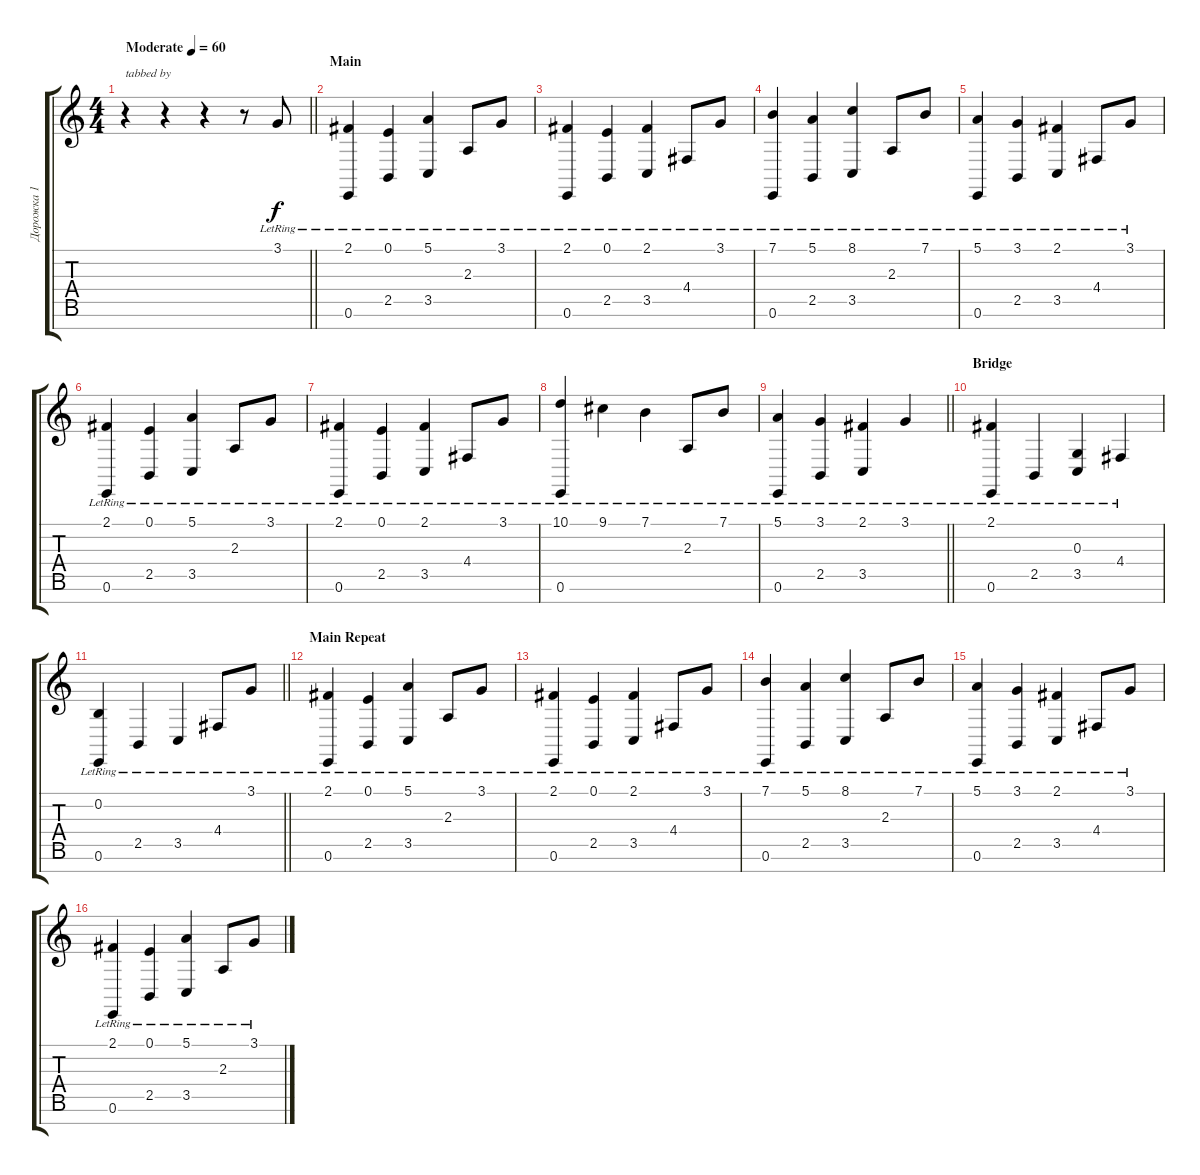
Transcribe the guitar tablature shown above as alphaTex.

\track ("Дорожка 1" "Дорожка 1") {instrument acousticgrandpiano}
\staff {score tabs}
\tuning (E4 B3 G3 D3 A2 E2 B1) {hide}
\ts (4 4)
\tempo (60 "Moderate")
\clef g2
\barLineRight lightlight
\ks c
r.4{txt "tabbed by" dy f instrument acousticgrandpiano} r.4 r.4 r.8 3.1{lr}.8 |
\section ("" "Main")
(2.1{lr} 0.6{lr}).4 (0.1{lr} 2.5{lr}).4 (5.1{lr} 3.5{lr}).4 2.3{lr}.8 3.1{lr}.8 |
(2.1{lr} 0.6{lr}).4 (0.1{lr} 2.5{lr}).4 (2.1{lr} 3.5{lr}).4 4.4{lr}.8 3.1{lr}.8 |
(7.1{lr} 0.6{lr}).4 (5.1{lr} 2.5{lr}).4 (8.1{lr} 3.5{lr}).4 2.3{lr}.8 7.1{lr}.8 |
(5.1{lr} 0.6{lr}).4 (3.1{lr} 2.5{lr}).4 (2.1{lr} 3.5{lr}).4 4.4{lr}.8 3.1{lr}.8 |
(2.1{lr} 0.6{lr}).4 (0.1{lr} 2.5{lr}).4 (5.1{lr} 3.5{lr}).4 2.3{lr}.8 3.1{lr}.8 |
(2.1{lr} 0.6{lr}).4 (0.1{lr} 2.5{lr}).4 (2.1{lr} 3.5{lr}).4 4.4{lr}.8 3.1{lr}.8 |
(10.1{lr} 0.6{lr}).4 9.1{lr}.4 7.1{lr}.4 2.3{lr}.8 7.1{lr}.8 |
\barLineRight lightlight
(5.1{lr} 0.6{lr}).4 (3.1{lr} 2.5{lr}).4 (2.1{lr} 3.5{lr}).4 3.1{lr}.4 |
\section ("" "Bridge")
(2.1{lr} 0.6{lr}).4 2.5{lr}.4 (0.3{lr} 3.5{lr}).4 4.4{lr}.4 |
\barLineRight lightlight
(0.2{lr} 0.6{lr}).4 2.5{lr}.4 3.5{lr}.4 4.4{lr}.8 3.1{lr}.8 |
\section ("" "Main Repeat")
(2.1{lr} 0.6{lr}).4 (0.1{lr} 2.5{lr}).4 (5.1{lr} 3.5{lr}).4 2.3{lr}.8 3.1{lr}.8 |
(2.1{lr} 0.6{lr}).4 (0.1{lr} 2.5{lr}).4 (2.1{lr} 3.5{lr}).4 4.4{lr}.8 3.1{lr}.8 |
(7.1{lr} 0.6{lr}).4 (5.1{lr} 2.5{lr}).4 (8.1{lr} 3.5{lr}).4 2.3{lr}.8 7.1{lr}.8 |
(5.1{lr} 0.6{lr}).4 (3.1{lr} 2.5{lr}).4 (2.1{lr} 3.5{lr}).4 4.4{lr}.8 3.1{lr}.8 |
(2.1{lr} 0.6{lr}).4 (0.1{lr} 2.5{lr}).4 (5.1{lr} 3.5{lr}).4 2.3{lr}.8 3.1{lr}.8
